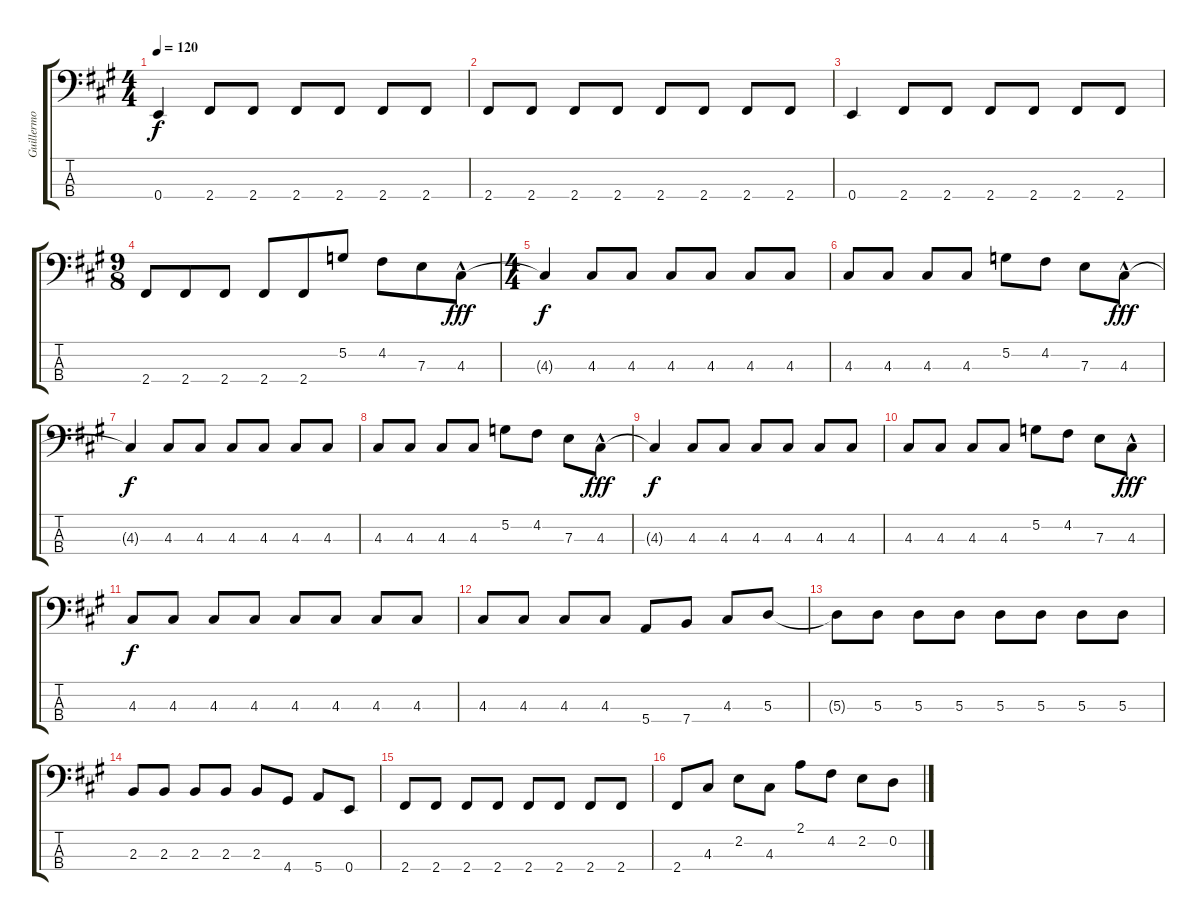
\track ("Guillermo Sanchez" "Guillermo ") {instrument electricbasspick}
\staff {score tabs}
\tuning (G2 D2 A1 E1) {hide}
\ts (4 4)
\tempo 120
\clef f4
\ks a
0.4.4{dy f} 2.4.8 2.4.8 2.4.8 2.4.8 2.4.8 2.4.8 |
2.4.8 2.4.8 2.4.8 2.4.8 2.4.8 2.4.8 2.4.8 2.4.8 |
0.4.4 2.4.8 2.4.8 2.4.8 2.4.8 2.4.8 2.4.8 |
\ts (9 8)
2.4.8 2.4.8 2.4.8 2.4.8 2.4.8 5.2.8 4.2.8 7.3.8 4.3{hac}.8{dy fff} |
\ts (4 4)
4.3{t}.4{dy f} 4.3.8 4.3.8 4.3.8 4.3.8 4.3.8 4.3.8 |
4.3.8 4.3.8 4.3.8 4.3.8 5.2.8 4.2.8 7.3.8 4.3{hac}.8{dy fff} |
4.3{t}.4{dy f} 4.3.8 4.3.8 4.3.8 4.3.8 4.3.8 4.3.8 |
4.3.8 4.3.8 4.3.8 4.3.8 5.2.8 4.2.8 7.3.8 4.3{hac}.8{dy fff} |
4.3{t}.4{dy f} 4.3.8 4.3.8 4.3.8 4.3.8 4.3.8 4.3.8 |
4.3.8 4.3.8 4.3.8 4.3.8 5.2.8 4.2.8 7.3.8 4.3{hac}.8{dy fff} |
4.3.8{dy f} 4.3.8 4.3.8 4.3.8 4.3.8 4.3.8 4.3.8 4.3.8 |
4.3.8 4.3.8 4.3.8 4.3.8 5.4.8 7.4.8 4.3.8 5.3.8 |
5.3{t}.8 5.3.8 5.3.8 5.3.8 5.3.8 5.3.8 5.3.8 5.3.8 |
2.3.8 2.3.8 2.3.8 2.3.8 2.3.8 4.4.8 5.4.8 0.4.8 |
2.4.8 2.4.8 2.4.8 2.4.8 2.4.8 2.4.8 2.4.8 2.4.8 |
2.4.8 4.3.8 2.2.8 4.3.8 2.1.8 4.2.8 2.2.8 0.2.8
